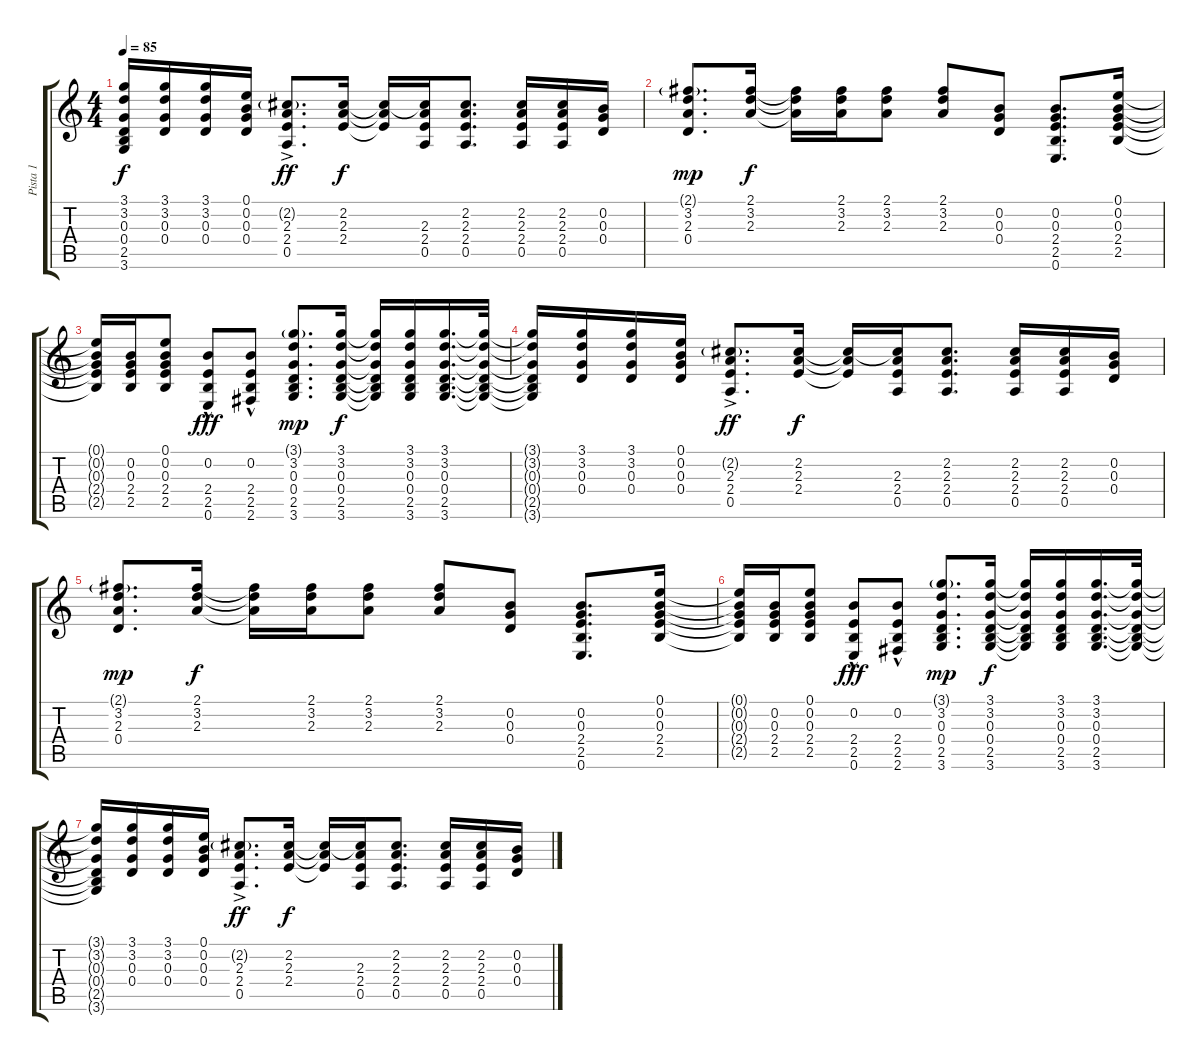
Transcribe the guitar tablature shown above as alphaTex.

\track ("Pista 1" "Pista 1") {instrument acousticguitarsteel}
\staff {score tabs}
\tuning (E4 B3 G3 D3 A2 E2) {hide}
\ts (4 4)
\tempo 85
\clef g2
\ks c
(3.1{t} 3.2{t} 0.3{t} 0.4{t} 2.5{t} 3.6{t}).16{dy f} (3.1 3.2 0.3 0.4).16 (3.1 3.2 0.3 0.4).16 (0.1 0.2 0.3 0.4).16 (2.2{g} 2.3 2.4 0.5{ac}).8{d dy ff} (2.2 2.3 2.4).16{dy f} (2.2{t} 2.3{t} 2.4{t}).16 (2.2{t} 2.3 2.4 0.5).16 (2.2 2.3 2.4 0.5).8{d} (2.2 2.3 2.4 0.5).16 (2.2 2.3 2.4 0.5).16 (0.2 0.3 0.4).16 |
(2.1{g} 3.2 2.3 0.4).8{d dy mp} (2.1 3.2 2.3).16{dy f} (2.1{t} 3.2{t} 2.3{t}).16 (2.1 3.2 2.3).16 (2.1 3.2 2.3).8 (2.1 3.2 2.3).8 (0.2 0.3 0.4).8 (0.2 0.3 2.4 2.5 0.6).8{d} (0.1 0.2 0.3 2.4 2.5).16 |
(0.1{t} 0.2{t} 0.3{t} 2.4{t} 2.5{t}).16 (0.2 0.3 2.4 2.5).16 (0.1 0.2 0.3 2.4 2.5).8 (0.2 2.4 2.5 0.6{hac}).8{dy fff} (0.2 2.4 2.5 2.6{hac}).8 (3.1{g} 3.2 0.3 0.4 2.5 3.6).8{d dy mp} (3.1 3.2 0.3 0.4 2.5 3.6).16{dy f} (3.1{t} 3.2{t} 0.3{t} 0.4{t} 2.5{t} 3.6{t}).16 (3.1 3.2 0.3 0.4 2.5 3.6).16 (3.1 3.2 0.3 0.4 2.5 3.6).16{d} (3.1{t} 3.2{t} 0.3{t} 0.4{t} 2.5{t} 3.6{t}).32 |
(3.1{t} 3.2{t} 0.3{t} 0.4{t} 2.5{t} 3.6{t}).16{volume 0} (3.1 3.2 0.3 0.4).16 (3.1 3.2 0.3 0.4).16 (0.1 0.2 0.3 0.4).16 (2.2{g} 2.3 2.4 0.5{ac}).8{d dy ff} (2.2 2.3 2.4).16{dy f} (2.2{t} 2.3{t} 2.4{t}).16 (2.2{t} 2.3 2.4 0.5).16 (2.2 2.3 2.4 0.5).8{d} (2.2 2.3 2.4 0.5).16 (2.2 2.3 2.4 0.5).16 (0.2 0.3 0.4).16 |
(2.1{g} 3.2 2.3 0.4).8{d dy mp} (2.1 3.2 2.3).16{dy f} (2.1{t} 3.2{t} 2.3{t}).16 (2.1 3.2 2.3).16 (2.1 3.2 2.3).8 (2.1 3.2 2.3).8 (0.2 0.3 0.4).8 (0.2 0.3 2.4 2.5 0.6).8{d} (0.1 0.2 0.3 2.4 2.5).16 |
(0.1{t} 0.2{t} 0.3{t} 2.4{t} 2.5{t}).16 (0.2 0.3 2.4 2.5).16 (0.1 0.2 0.3 2.4 2.5).8 (0.2 2.4 2.5 0.6{hac}).8{dy fff} (0.2 2.4 2.5 2.6{hac}).8 (3.1{g} 3.2 0.3 0.4 2.5 3.6).8{d dy mp} (3.1 3.2 0.3 0.4 2.5 3.6).16{dy f} (3.1{t} 3.2{t} 0.3{t} 0.4{t} 2.5{t} 3.6{t}).16 (3.1 3.2 0.3 0.4 2.5 3.6).16 (3.1 3.2 0.3 0.4 2.5 3.6).16{d} (3.1{t} 3.2{t} 0.3{t} 0.4{t} 2.5{t} 3.6{t}).32 |
(3.1{t} 3.2{t} 0.3{t} 0.4{t} 2.5{t} 3.6{t}).16 (3.1 3.2 0.3 0.4).16 (3.1 3.2 0.3 0.4).16 (0.1 0.2 0.3 0.4).16 (2.2{g} 2.3 2.4 0.5{ac}).8{d dy ff} (2.2 2.3 2.4).16{dy f} (2.2{t} 2.3{t} 2.4{t}).16 (2.2{t} 2.3 2.4 0.5).16 (2.2 2.3 2.4 0.5).8{d} (2.2 2.3 2.4 0.5).16 (2.2 2.3 2.4 0.5).16 (0.2 0.3 0.4).16
